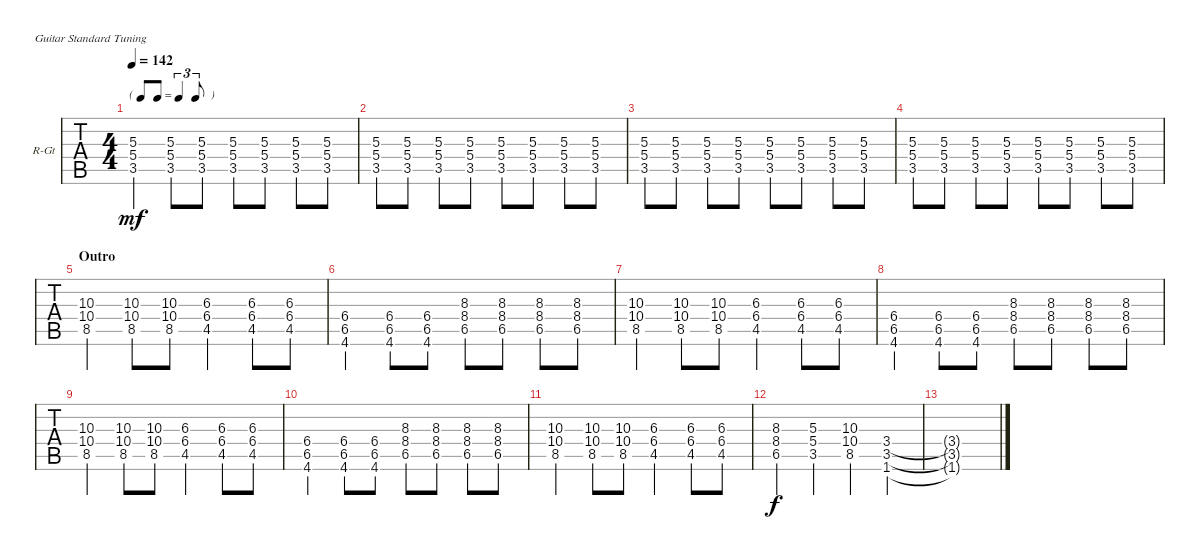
\defaultSystemsLayout 4
\bracketExtendMode groupsimilarinstruments
\firstSystemTrackNameOrientation horizontal
\otherSystemsTrackNameOrientation horizontal
\track ("Rythm Guitar (Billi Joe)" "R-Gt") {instrument distortionguitar}
\staff {tabs}
\tuning (E4 B3 G3 D3 A2 E2)
\ts (4 4)
\tf triplet8th
\tempo 142
\clef g2
\ks c
(5.4 5.3 3.5).4{dy mf} (5.4 5.3 3.5).8 (5.4 5.3 3.5).8 (5.4 5.3 3.5).8 (5.4 5.3 3.5).8 (5.4 5.3 3.5).8 (5.4 5.3 3.5).8 |
(5.4 5.3 3.5).8 (5.4 5.3 3.5).8 (5.4 5.3 3.5).8 (5.4 5.3 3.5).8 (5.4 5.3 3.5).8 (5.4 5.3 3.5).8 (5.4 5.3 3.5).8 (5.4 5.3 3.5).8 |
(5.4 5.3 3.5).8 (5.4 5.3 3.5).8 (5.4 5.3 3.5).8 (5.4 5.3 3.5).8 (5.4 5.3 3.5).8 (5.4 5.3 3.5).8 (5.4 5.3 3.5).8 (5.4 5.3 3.5).8 |
(5.4 5.3 3.5).8 (5.4 5.3 3.5).8 (5.4 5.3 3.5).8 (5.4 5.3 3.5).8 (5.4 5.3 3.5).8 (5.4 5.3 3.5).8 (5.4 5.3 3.5).8 (5.4 5.3 3.5).8 |
\section ("" "Outro")
(10.4 10.3 8.5).4 (10.4 10.3 8.5).8 (10.4 10.3 8.5).8 (6.4 6.3 4.5).4 (6.4 6.3 4.5).8 (6.4 6.3 4.5).8 |
(6.4 4.6 6.5).4 (6.4 6.5 4.6).8 (6.4 6.5 4.6).8 (8.4 8.3 6.5).8 (8.4 8.3 6.5).8 (8.4 8.3 6.5).8 (8.4 8.3 6.5).8 |
(10.4 10.3 8.5).4 (10.4 10.3 8.5).8 (10.4 10.3 8.5).8 (6.4 6.3 4.5).4 (6.4 6.3 4.5).8 (6.4 6.3 4.5).8 |
(6.4 4.6 6.5).4 (6.4 6.5 4.6).8 (6.4 6.5 4.6).8 (8.4 8.3 6.5).8 (8.4 8.3 6.5).8 (8.4 8.3 6.5).8 (8.4 8.3 6.5).8 |
(10.4 10.3 8.5).4 (10.4 10.3 8.5).8 (10.4 10.3 8.5).8 (6.4 6.3 4.5).4 (6.4 6.3 4.5).8 (6.4 6.3 4.5).8 |
(6.4 4.6 6.5).4 (6.4 6.5 4.6).8 (6.4 6.5 4.6).8 (8.4 8.3 6.5).8 (8.4 8.3 6.5).8 (8.4 8.3 6.5).8 (8.4 8.3 6.5).8 |
(10.4 10.3 8.5).4 (10.4 10.3 8.5).8 (10.4 10.3 8.5).8 (6.4 6.3 4.5).4 (6.4 6.3 4.5).8 (6.4 6.3 4.5).8 |
(6.5 8.4 8.3).4{dy f} (3.5 5.3 5.4).4 (8.5 10.4 10.3).4 (3.5 1.6 3.4).4 |
(3.5{t} 1.6{t} 3.4{t}).1
